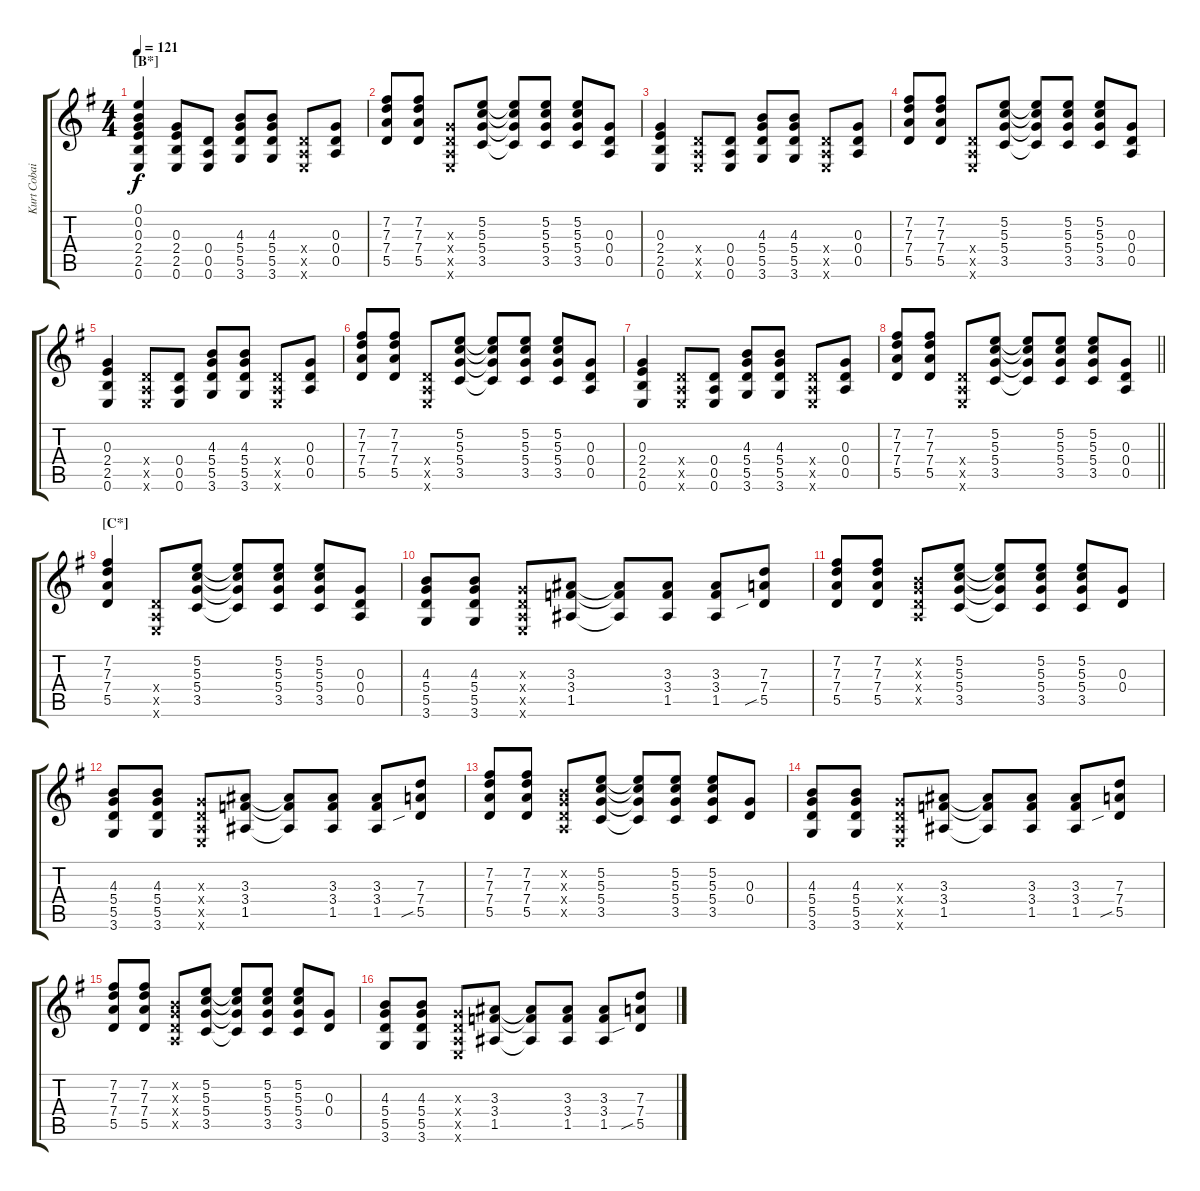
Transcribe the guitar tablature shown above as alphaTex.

\track ("Kurt Cobain" "Kurt Cobai") {instrument acousticguitarsteel}
\staff {score tabs}
\tuning (E4 B3 G3 D3 A2 E2) {hide}
\ts (4 4)
\section ("" "[B*]")
\tempo 121
\clef g2
\ks eminor
(0.1 0.2 0.3 2.4 2.5 0.6).4{dy f} (0.3 2.4 2.5 0.6).8 (0.4 0.5 0.6).8 (4.3 5.4 5.5 3.6).8 (4.3 5.4 5.5 3.6).8 (0.4{x} 0.5{x} 0.6{x}).8 (0.3 0.4 0.5).8 |
(7.2 7.3 7.4 5.5).8 (7.2 7.3 7.4 5.5).8 (0.3{x} 0.4{x} 0.5{x} 0.6{x}).8 (5.2 5.3 5.4 3.5).8 (5.2{t} 5.3{t} 5.4{t} 3.5{t}).8 (5.2 5.3 5.4 3.5).8 (5.2 5.3 5.4 3.5).8 (0.3 0.4 0.5).8 |
(0.3 2.4 2.5 0.6).4 (0.4{x} 0.5{x} 0.6{x}).8 (0.4 0.5 0.6).8 (4.3 5.4 5.5 3.6).8 (4.3 5.4 5.5 3.6).8 (0.4{x} 0.5{x} 0.6{x}).8 (0.3 0.4 0.5).8 |
(7.2 7.3 7.4 5.5).8 (7.2 7.3 7.4 5.5).8 (0.4{x} 0.5{x} 0.6{x}).8 (5.2 5.3 5.4 3.5).8 (5.2{t} 5.3{t} 5.4{t} 3.5{t}).8 (5.2 5.3 5.4 3.5).8 (5.2 5.3 5.4 3.5).8 (0.3 0.4 0.5).8 |
(0.3 2.4 2.5 0.6).4 (0.4{x} 0.5{x} 0.6{x}).8 (0.4 0.5 0.6).8 (4.3 5.4 5.5 3.6).8 (4.3 5.4 5.5 3.6).8 (0.4{x} 0.5{x} 0.6{x}).8 (0.3 0.4 0.5).8 |
(7.2 7.3 7.4 5.5).8 (7.2 7.3 7.4 5.5).8 (0.4{x} 0.5{x} 0.6{x}).8 (5.2 5.3 5.4 3.5).8 (5.2{t} 5.3{t} 5.4{t} 3.5{t}).8 (5.2 5.3 5.4 3.5).8 (5.2 5.3 5.4 3.5).8 (0.3 0.4 0.5).8 |
(0.3 2.4 2.5 0.6).4 (0.4{x} 0.5{x} 0.6{x}).8 (0.4 0.5 0.6).8 (4.3 5.4 5.5 3.6).8 (4.3 5.4 5.5 3.6).8 (0.4{x} 0.5{x} 0.6{x}).8 (0.3 0.4 0.5).8 |
\barLineRight lightlight
(7.2 7.3 7.4 5.5).8 (7.2 7.3 7.4 5.5).8 (0.4{x} 0.5{x} 0.6{x}).8 (5.2 5.3 5.4 3.5).8 (5.2{t} 5.3{t} 5.4{t} 3.5{t}).8 (5.2 5.3 5.4 3.5).8 (5.2 5.3 5.4 3.5).8 (0.3 0.4 0.5).8 |
\section ("" "[C*]")
(7.2 7.3 7.4 5.5).4 (0.4{x} 0.5{x} 0.6{x}).8 (5.2 5.3 5.4 3.5).8 (5.2{t} 5.3{t} 5.4{t} 3.5{t}).8 (5.2 5.3 5.4 3.5).8 (5.2 5.3 5.4 3.5).8 (0.3 0.4 0.5).8 |
(4.3 5.4 5.5 3.6).8 (4.3 5.4 5.5 3.6).8 (0.3{x} 0.4{x} 0.5{x} 0.6{x}).8 (3.3 3.4 1.5).8 (3.3{t} 3.4{t} 1.5{t}).8 (3.3 3.4 1.5).8 (3.3 3.4 1.5).8 (7.3 7.4 5.5{sib}).8 |
(7.2 7.3 7.4 5.5).8 (7.2 7.3 7.4 5.5).8 (0.2{x} 0.3{x} 0.4{x} 0.5{x}).8 (5.2 5.3 5.4 3.5).8 (5.2{t} 5.3{t} 5.4{t} 3.5{t}).8 (5.2 5.3 5.4 3.5).8 (5.2 5.3 5.4 3.5).8 (0.3 0.4).8 |
(4.3 5.4 5.5 3.6).8 (4.3 5.4 5.5 3.6).8 (0.3{x} 0.4{x} 0.5{x} 0.6{x}).8 (3.3 3.4 1.5).8 (3.3{t} 3.4{t} 1.5{t}).8 (3.3 3.4 1.5).8 (3.3 3.4 1.5).8 (7.3 7.4 5.5{sib}).8 |
(7.2 7.3 7.4 5.5).8 (7.2 7.3 7.4 5.5).8 (0.2{x} 0.3{x} 0.4{x} 0.5{x}).8 (5.2 5.3 5.4 3.5).8 (5.2{t} 5.3{t} 5.4{t} 3.5{t}).8 (5.2 5.3 5.4 3.5).8 (5.2 5.3 5.4 3.5).8 (0.3 0.4).8 |
(4.3 5.4 5.5 3.6).8 (4.3 5.4 5.5 3.6).8 (0.3{x} 0.4{x} 0.5{x} 0.6{x}).8 (3.3 3.4 1.5).8 (3.3{t} 3.4{t} 1.5{t}).8 (3.3 3.4 1.5).8 (3.3 3.4 1.5).8 (7.3 7.4 5.5{sib}).8 |
(7.2 7.3 7.4 5.5).8 (7.2 7.3 7.4 5.5).8 (0.2{x} 0.3{x} 0.4{x} 0.5{x}).8 (5.2 5.3 5.4 3.5).8 (5.2{t} 5.3{t} 5.4{t} 3.5{t}).8 (5.2 5.3 5.4 3.5).8 (5.2 5.3 5.4 3.5).8 (0.3 0.4).8 |
(4.3 5.4 5.5 3.6).8 (4.3 5.4 5.5 3.6).8 (0.3{x} 0.4{x} 0.5{x} 0.6{x}).8 (3.3 3.4 1.5).8 (3.3{t} 3.4{t} 1.5{t}).8 (3.3 3.4 1.5).8 (3.3 3.4 1.5).8 (7.3 7.4 5.5{sib}).8
